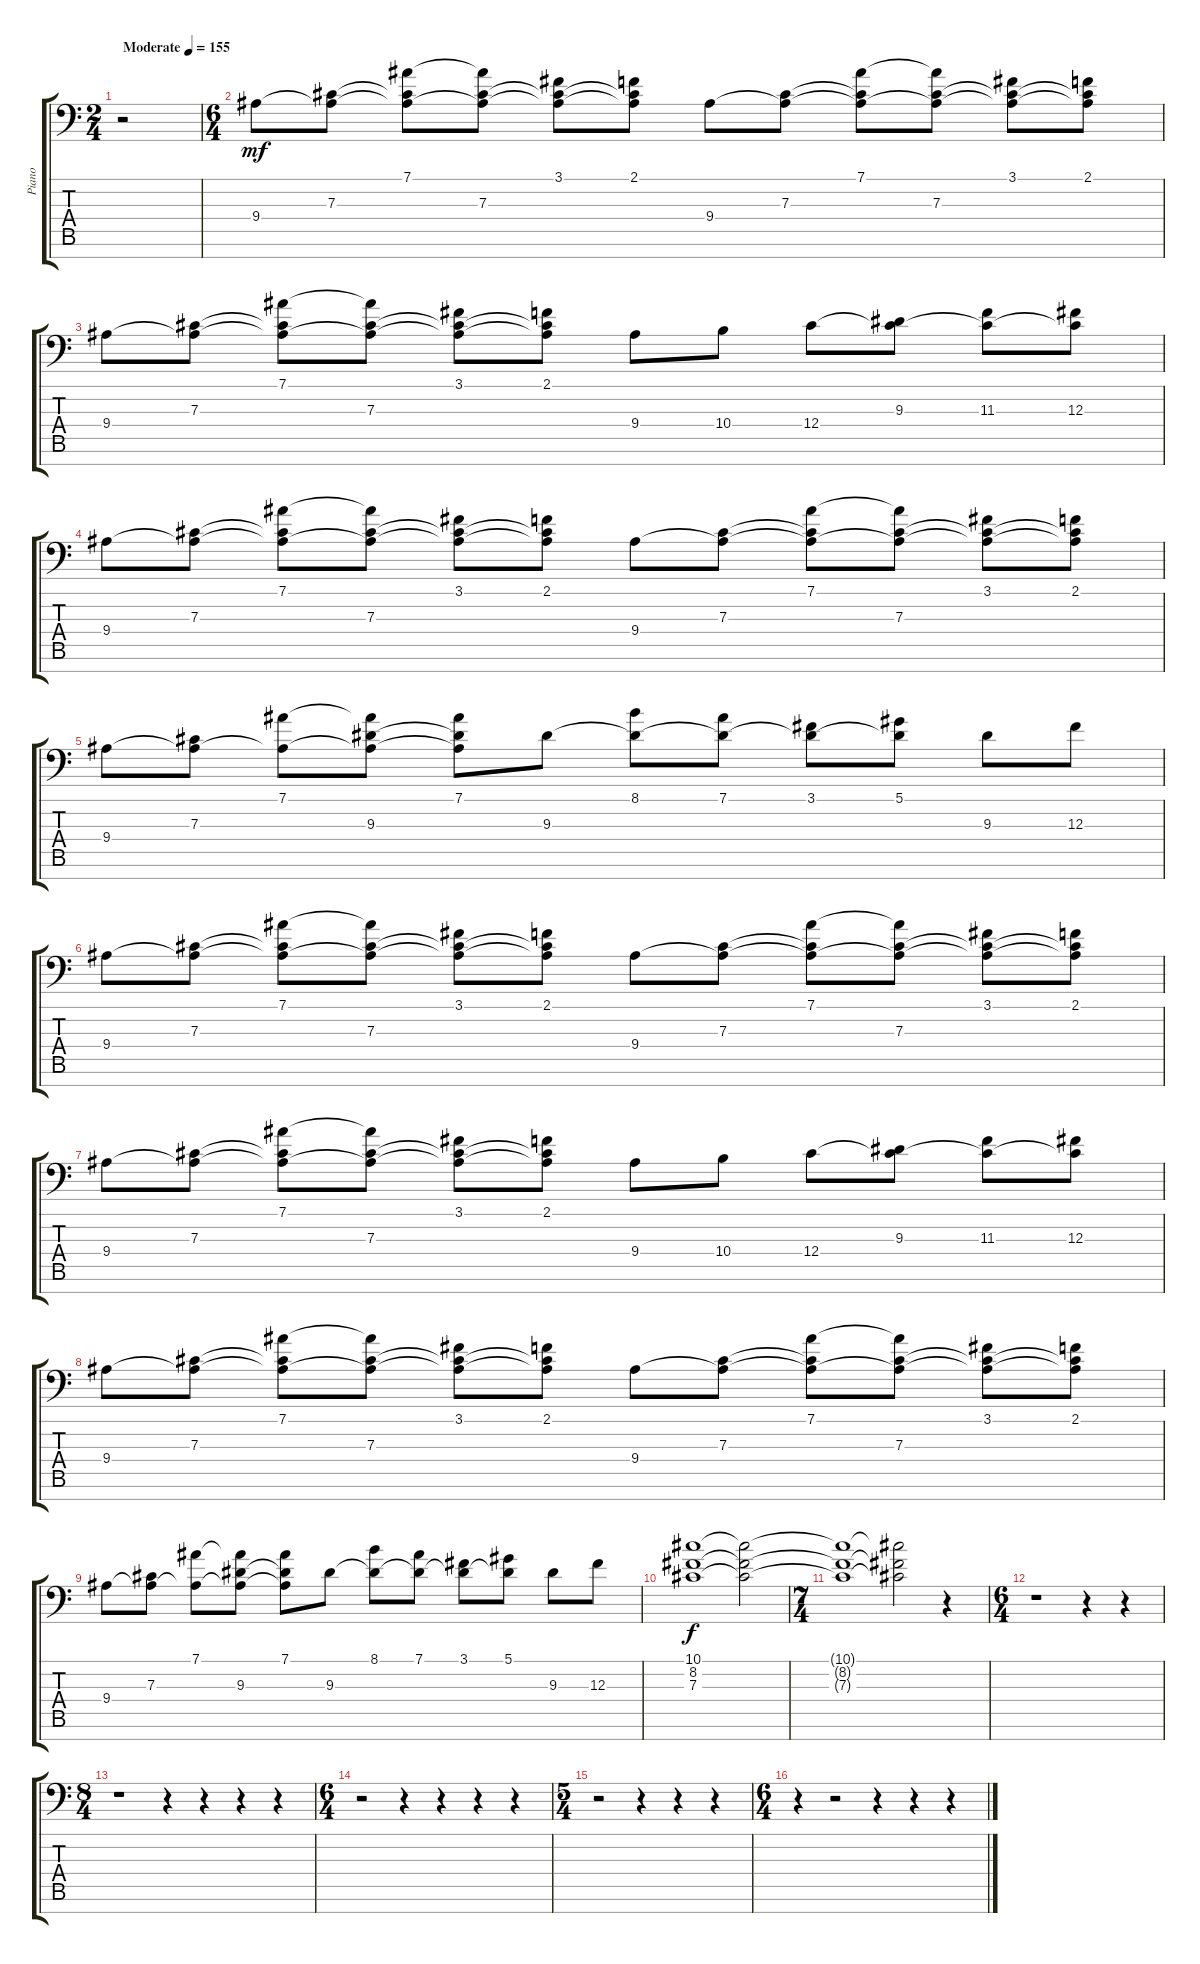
\track ("Piano" "Piano") {instrument brightacousticpiano}
\staff {score tabs}
\tuning (Eb4 Bb3 Gb3 Db3 Ab2 Eb2 Ab1) {hide}
\ts (2 4)
\tempo (155 "Moderate")
\clef f4
\ks c
r.2{dy mf instrument brightacousticpiano} |
\ts (6 4)
9.4.8 (7.3 9.4{t}).8 (7.1 7.3{t} 9.4{t}).8 (7.1{t} 7.3 9.4{t}).8 (3.1 7.3{t} 9.4{t}).8 (2.1 7.3{t} 9.4{t}).8 9.4.8 (7.3 9.4{t}).8 (7.1 7.3{t} 9.4{t}).8 (7.1{t} 7.3 9.4{t}).8 (3.1 7.3{t} 9.4{t}).8 (2.1 7.3{t} 9.4{t}).8 |
9.4.8 (7.3 9.4{t}).8 (7.1 7.3{t} 9.4{t}).8 (7.1{t} 7.3 9.4{t}).8 (3.1 7.3{t} 9.4{t}).8 (2.1 7.3{t} 9.4{t}).8 9.4.8 10.4.8 12.4.8 (9.3 12.4{t}).8 (11.3 12.4{t}).8 (12.3 12.4{t}).8 |
9.4.8 (7.3 9.4{t}).8 (7.1 7.3{t} 9.4{t}).8 (7.1{t} 7.3 9.4{t}).8 (3.1 7.3{t} 9.4{t}).8 (2.1 7.3{t} 9.4{t}).8 9.4.8 (7.3 9.4{t}).8 (7.1 7.3{t} 9.4{t}).8 (7.1{t} 7.3 9.4{t}).8 (3.1 7.3{t} 9.4{t}).8 (2.1 7.3{t} 9.4{t}).8 |
9.4.8 (7.3 9.4{t}).8 (7.1 9.4{t}).8 (7.1{t} 9.3 9.4{t}).8 (7.1 9.3{t} 9.4{t}).8 9.3.8 (8.1 9.3{t}).8 (7.1 9.3{t}).8 (3.1 9.3{t}).8 (5.1 9.3{t}).8 9.3.8 12.3.8 |
9.4.8 (7.3 9.4{t}).8 (7.1 7.3{t} 9.4{t}).8 (7.1{t} 7.3 9.4{t}).8 (3.1 7.3{t} 9.4{t}).8 (2.1 7.3{t} 9.4{t}).8 9.4.8 (7.3 9.4{t}).8 (7.1 7.3{t} 9.4{t}).8 (7.1{t} 7.3 9.4{t}).8 (3.1 7.3{t} 9.4{t}).8 (2.1 7.3{t} 9.4{t}).8 |
9.4.8 (7.3 9.4{t}).8 (7.1 7.3{t} 9.4{t}).8 (7.1{t} 7.3 9.4{t}).8 (3.1 7.3{t} 9.4{t}).8 (2.1 7.3{t} 9.4{t}).8 9.4.8 10.4.8 12.4.8 (9.3 12.4{t}).8 (11.3 12.4{t}).8 (12.3 12.4{t}).8 |
9.4.8 (7.3 9.4{t}).8 (7.1 7.3{t} 9.4{t}).8 (7.1{t} 7.3 9.4{t}).8 (3.1 7.3{t} 9.4{t}).8 (2.1 7.3{t} 9.4{t}).8 9.4.8 (7.3 9.4{t}).8 (7.1 7.3{t} 9.4{t}).8 (7.1{t} 7.3 9.4{t}).8 (3.1 7.3{t} 9.4{t}).8 (2.1 7.3{t} 9.4{t}).8 |
9.4.8 (7.3 9.4{t}).8 (7.1 9.4{t}).8 (7.1{t} 9.3 9.4{t}).8 (7.1 9.3{t} 9.4{t}).8 9.3.8 (8.1 9.3{t}).8 (7.1 9.3{t}).8 (3.1 9.3{t}).8 (5.1 9.3{t}).8 9.3.8 12.3.8 |
(10.1 8.2 7.3).1{dy f} (10.1{t} 8.2{t} 7.3{t}).2 |
\ts (7 4)
(10.1{t} 8.2{t} 7.3{t}).1 (10.1{t} 8.2{t} 7.3{t}).2 r.4 |
\ts (6 4)
r.1 r.4 r.4 |
\ts (8 4)
r.1 r.4 r.4 r.4 r.4 |
\ts (6 4)
r.2 r.4 r.4 r.4 r.4 |
\ts (5 4)
r.2 r.4 r.4 r.4 |
\ts (6 4)
r.4 r.2 r.4 r.4 r.4
